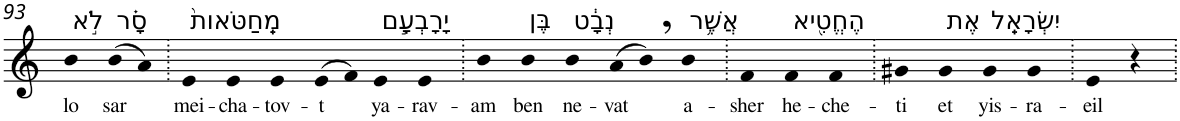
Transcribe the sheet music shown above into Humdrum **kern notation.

**kern	**text
*part1	*part1
*staff1	*staff1
*I"Piano	*
*I'Pno	*
!!LO:PB:g=z
*clefG2	*
*k[]	*
=93	=93
!LO:TX:a:t=לֹ֣א	!
!	!LO:LY:b
4b	lo
!LO:TX:a:t=סָ֗ר	!
!	!LO:LY:b
(>8b	sar
8a)	.
=94.	=94.
!LO:TX:a:t=מֵֽחַטֹּאות֙	!
!	!LO:LY:b
4e	mei-
!	!LO:LY:b
4e	-cha-
!	!LO:LY:b
4e	-tov-
!	!LO:LY:b
(>8e	-t
8f)	.
!LO:TX:a:t=יָרָבְעָ֣ם	!
!	!LO:LY:b
4e	ya-
!	!LO:LY:b
4e	-rav-
=95.	=95.
!	!LO:LY:b
4b	-am
!LO:TX:a:t=בֶּן	!
!	!LO:LY:b
4b	ben
!LO:TX:a:t=נְבָ֔ט	!
!	!LO:LY:b
4b	ne-
!	!LO:LY:b
(>8a	-vat
8b,)	.
!LO:TX:a:t=אֲשֶׁ֥ר	!
!	!LO:LY:b
4b	a-
=96.	=96.
!	!LO:LY:b
4f	-sher
!LO:TX:a:t=הֶחֱטִ֖יא	!
!	!LO:LY:b
4f	he-
!	!LO:LY:b
4f	-che-
=97.	=97.
!	!LO:LY:b
4g#X	-ti
!LO:TX:a:t=אֶת	!
!	!LO:LY:b
4g#	et
!LO:TX:a:t=יִשְׂרָאֵֽל	!
!	!LO:LY:b
4g#	yis-
!	!LO:LY:b
4g#	-ra-
=98.	=98.
!	!LO:LY:b
4e	-eil
4r	.
=.	=.
*-	*-
